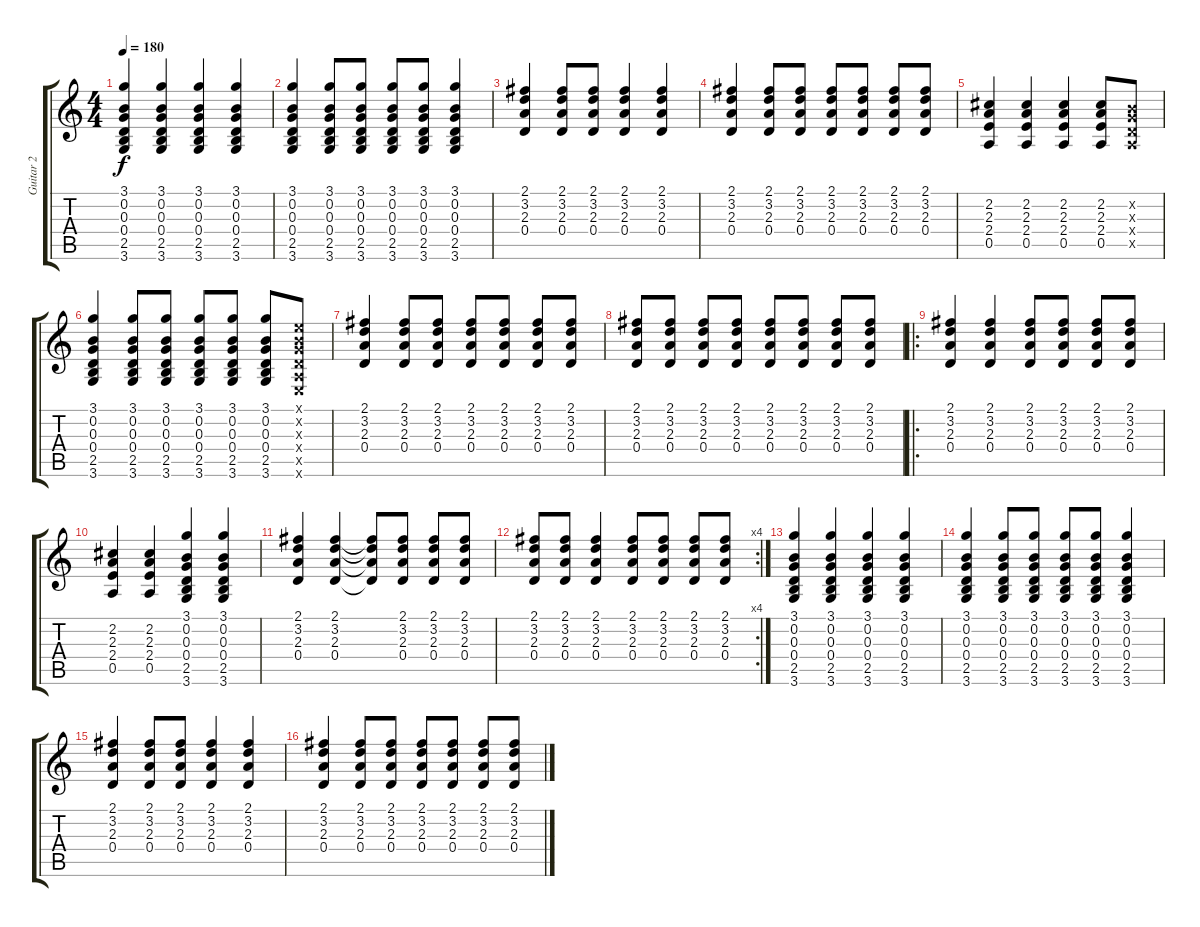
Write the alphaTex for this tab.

\track ("Guitar 2" "Guitar 2") {instrument acousticguitarsteel}
\staff {score tabs}
\tuning (E4 B3 G3 D3 A2 E2) {hide}
\ts (4 4)
\tempo 180
\clef g2
\ks c
(3.1 0.2 0.3 0.4 2.5 3.6).4{dy f} (3.1 0.2 0.3 0.4 2.5 3.6).4 (3.1 0.2 0.3 0.4 2.5 3.6).4 (3.1 0.2 0.3 0.4 2.5 3.6).4 |
(3.1 0.2 0.3 0.4 2.5 3.6).4 (3.1 0.2 0.3 0.4 2.5 3.6).8 (3.1 0.2 0.3 0.4 2.5 3.6).8 (3.1 0.2 0.3 0.4 2.5 3.6).8 (3.1 0.2 0.3 0.4 2.5 3.6).8 (3.1 0.2 0.3 0.4 2.5 3.6).4 |
(2.1 3.2 2.3 0.4).4 (2.1 3.2 2.3 0.4).8 (2.1 3.2 2.3 0.4).8 (2.1 3.2 2.3 0.4).4 (2.1 3.2 2.3 0.4).4 |
(2.1 3.2 2.3 0.4).4 (2.1 3.2 2.3 0.4).8 (2.1 3.2 2.3 0.4).8 (2.1 3.2 2.3 0.4).8 (2.1 3.2 2.3 0.4).8 (2.1 3.2 2.3 0.4).8 (2.1 3.2 2.3 0.4).8 |
(2.2 2.3 2.4 0.5).4 (2.2 2.3 2.4 0.5).4 (2.2 2.3 2.4 0.5).4 (2.2 2.3 2.4 0.5).8 (0.2{x} 0.3{x} 0.4{x} 0.5{x}).8 |
(3.1 0.2 0.3 0.4 2.5 3.6).4 (3.1 0.2 0.3 0.4 2.5 3.6).8 (3.1 0.2 0.3 0.4 2.5 3.6).8 (3.1 0.2 0.3 0.4 2.5 3.6).8 (3.1 0.2 0.3 0.4 2.5 3.6).8 (3.1 0.2 0.3 0.4 2.5 3.6).8 (0.1{x} 0.2{x} 0.3{x} 0.4{x} 0.5{x} 0.6{x}).8 |
(2.1 3.2 2.3 0.4).4 (2.1 3.2 2.3 0.4).8 (2.1 3.2 2.3 0.4).8 (2.1 3.2 2.3 0.4).8 (2.1 3.2 2.3 0.4).8 (2.1 3.2 2.3 0.4).8 (2.1 3.2 2.3 0.4).8 |
(2.1 3.2 2.3 0.4).8 (2.1 3.2 2.3 0.4).8 (2.1 3.2 2.3 0.4).8 (2.1 3.2 2.3 0.4).8 (2.1 3.2 2.3 0.4).8 (2.1 3.2 2.3 0.4).8 (2.1 3.2 2.3 0.4).8 (2.1 3.2 2.3 0.4).8 |
\ro
(2.1 3.2 2.3 0.4).4 (2.1 3.2 2.3 0.4).4 (2.1 3.2 2.3 0.4).8 (2.1 3.2 2.3 0.4).8 (2.1 3.2 2.3 0.4).8 (2.1 3.2 2.3 0.4).8 |
(2.2 2.3 2.4 0.5).4 (2.2 2.3 2.4 0.5).4 (3.1 0.2 0.3 0.4 2.5 3.6).4 (3.1 0.2 0.3 0.4 2.5 3.6).4 |
(2.1 3.2 2.3 0.4).4 (2.1 3.2 2.3 0.4).4 (2.1{t} 3.2{t} 2.3{t} 0.4{t}).8 (2.1 3.2 2.3 0.4).8 (2.1 3.2 2.3 0.4).8 (2.1 3.2 2.3 0.4).8 |
\rc 4
(2.1 3.2 2.3 0.4).8 (2.1 3.2 2.3 0.4).8 (2.1 3.2 2.3 0.4).4 (2.1 3.2 2.3 0.4).8 (2.1 3.2 2.3 0.4).8 (2.1 3.2 2.3 0.4).8 (2.1 3.2 2.3 0.4).8 |
(3.1 0.2 0.3 0.4 2.5 3.6).4 (3.1 0.2 0.3 0.4 2.5 3.6).4 (3.1 0.2 0.3 0.4 2.5 3.6).4 (3.1 0.2 0.3 0.4 2.5 3.6).4 |
(3.1 0.2 0.3 0.4 2.5 3.6).4 (3.1 0.2 0.3 0.4 2.5 3.6).8 (3.1 0.2 0.3 0.4 2.5 3.6).8 (3.1 0.2 0.3 0.4 2.5 3.6).8 (3.1 0.2 0.3 0.4 2.5 3.6).8 (3.1 0.2 0.3 0.4 2.5 3.6).4 |
(2.1 3.2 2.3 0.4).4 (2.1 3.2 2.3 0.4).8 (2.1 3.2 2.3 0.4).8 (2.1 3.2 2.3 0.4).4 (2.1 3.2 2.3 0.4).4 |
(2.1 3.2 2.3 0.4).4 (2.1 3.2 2.3 0.4).8 (2.1 3.2 2.3 0.4).8 (2.1 3.2 2.3 0.4).8 (2.1 3.2 2.3 0.4).8 (2.1 3.2 2.3 0.4).8 (2.1 3.2 2.3 0.4).8
